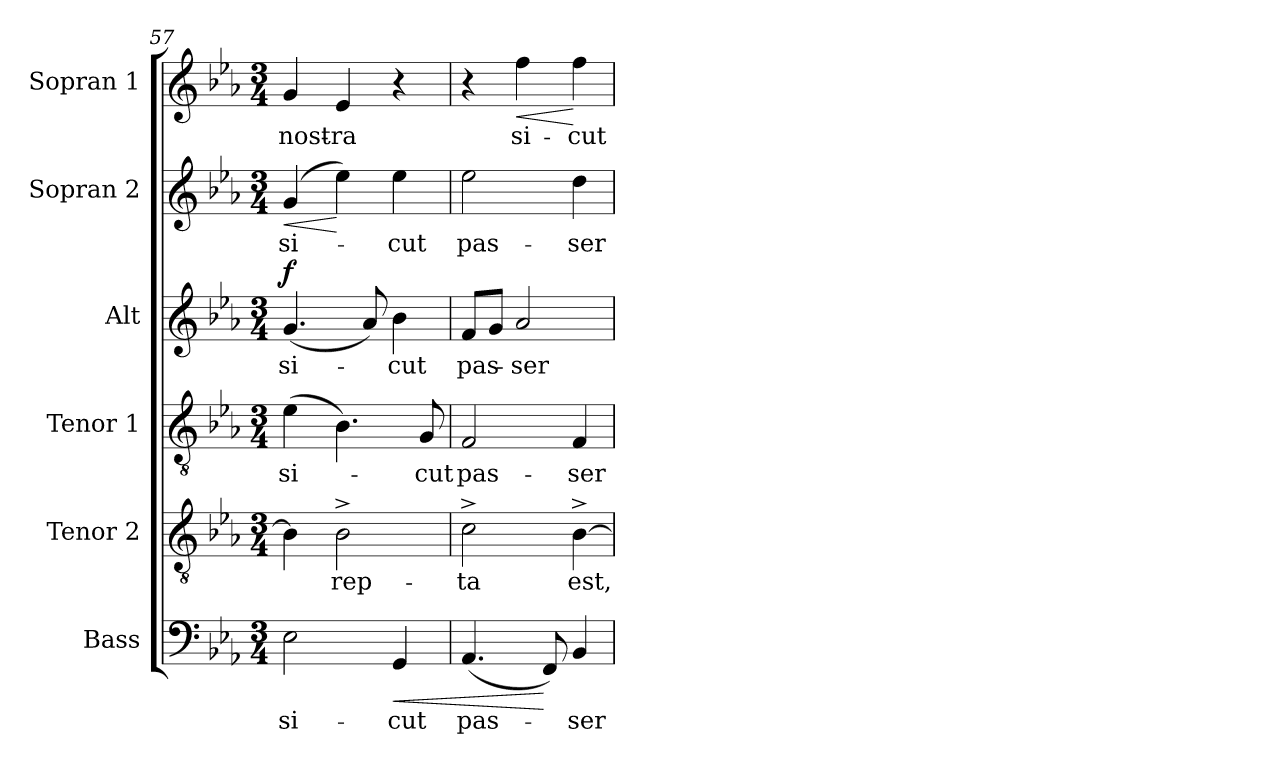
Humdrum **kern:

**kern	**text	**dynam	**kern	**text	**kern	**text	**kern	**text	**dynam	**kern	**text	**dynam	**kern	**text	**dynam
*part6	*part6	*part6	*part5	*part5	*part4	*part4	*part3	*part3	*part3	*part2	*part2	*part2	*part1	*part1	*part1
*staff6	*staff6	*staff6	*staff5	*staff5	*staff4	*staff4	*staff3	*staff3	*staff3	*staff2	*staff2	*staff2	*staff1	*staff1	*staff1
*I"Bass	*	*	*I"Tenor 2	*	*I"Tenor 1	*	*I"Alt	*	*	*I"Sopran 2	*	*	*I"Sopran 1	*	*
*I'B.	*	*	*I'T. 2	*	*I'T. 1	*	*I'A.	*	*	*I'S. 2	*	*	*I'S. 1	*	*
*clefF4	*	*	*clefGv2	*	*clefGv2	*	*clefG2	*	*	*clefG2	*	*	*clefG2	*	*
*k[b-e-a-]	*	*	*k[b-e-a-]	*	*k[b-e-a-]	*	*k[b-e-a-]	*	*	*k[b-e-a-]	*	*	*k[b-e-a-]	*	*
*E-:	*	*	*E-:	*	*E-:	*	*E-:	*	*	*E-:	*	*	*E-:	*	*
*M3/4	*	*	*M3/4	*	*M3/4	*	*M3/4	*	*	*M3/4	*	*	*M3/4	*	*
=57	=57	=57	=57	=57	=57	=57	=57	=57	=57	=57	=57	=57	=57	=57	=57
!	!LO:LY:b	!	!	!	!	!LO:LY:b	!	!LO:LY:b	!LO:DY:a	!	!LO:LY:b	!LO:HP:b	!	!LO:LY:b	!
2E-\	si-	.	4B-\]	.	(>4e-\	si-	(<4.g/	si-	f	(4g/	si-	<	4g/	nost-	.
!	!	!	!	!LO:LY:b	!	!	!	!	!	!	!	!	!	!LO:LY:b	!
.	.	.	2B-^>\	-rep-	4.B-\)	.	.	.	.	4ee-\)	.	[	4e-/	-ra	.
.	.	.	.	.	.	.	8a-/)	.	.	.	.	.	.	.	.
!	!LO:LY:b	!LO:HP:b	!	!	!	!	!	!LO:LY:b	!	!	!LO:LY:b	!	!	!	!
4GG/	-cut	<	.	.	.	.	4b-\	-cut	.	4ee-\	-cut	.	4r	.	.
!	!	!	!	!	!	!LO:LY:b	!	!	!	!	!	!	!	!	!
.	.	.	.	.	8G/	-cut	.	.	.	.	.	.	.	.	.
=58	=58	=58	=58	=58	=58	=58	=58	=58	=58	=58	=58	=58	=58	=58	=58
!	!LO:LY:b	!	!	!LO:LY:b	!	!LO:LY:b	!	!LO:LY:b	!	!	!LO:LY:b	!	!	!	!
(<4.AA-/	pas-	.	2c^>\	-ta	2F/	pas-	8f/L	pas-	.	2ee-\	pas-	.	4r	.	.
.	.	.	.	.	.	.	8g/J	.	.	.	.	.	.	.	.
!	!	!	!	!	!	!	!	!LO:LY:b	!	!	!	!	!	!LO:LY:b	!LO:HP:b
.	.	.	.	.	.	.	2a-/	-ser	.	.	.	.	4ff\	si-	<
8FF/)	.	[	.	.	.	.	.	.	.	.	.	.	.	.	.
!	!LO:LY:b	!	!	!LO:LY:b	!	!LO:LY:b	!	!	!	!	!LO:LY:b	!	!	!LO:LY:b	!
4BB-/	-ser	.	[4B-^>\	est,	4F/	-ser	.	.	.	4dd\	-ser	.	4ff\	-cut	[
=	=	=	=	=	=	=	=	=	=	=	=	=	=	=	=
*-	*-	*-	*-	*-	*-	*-	*-	*-	*-	*-	*-	*-	*-	*-	*-
